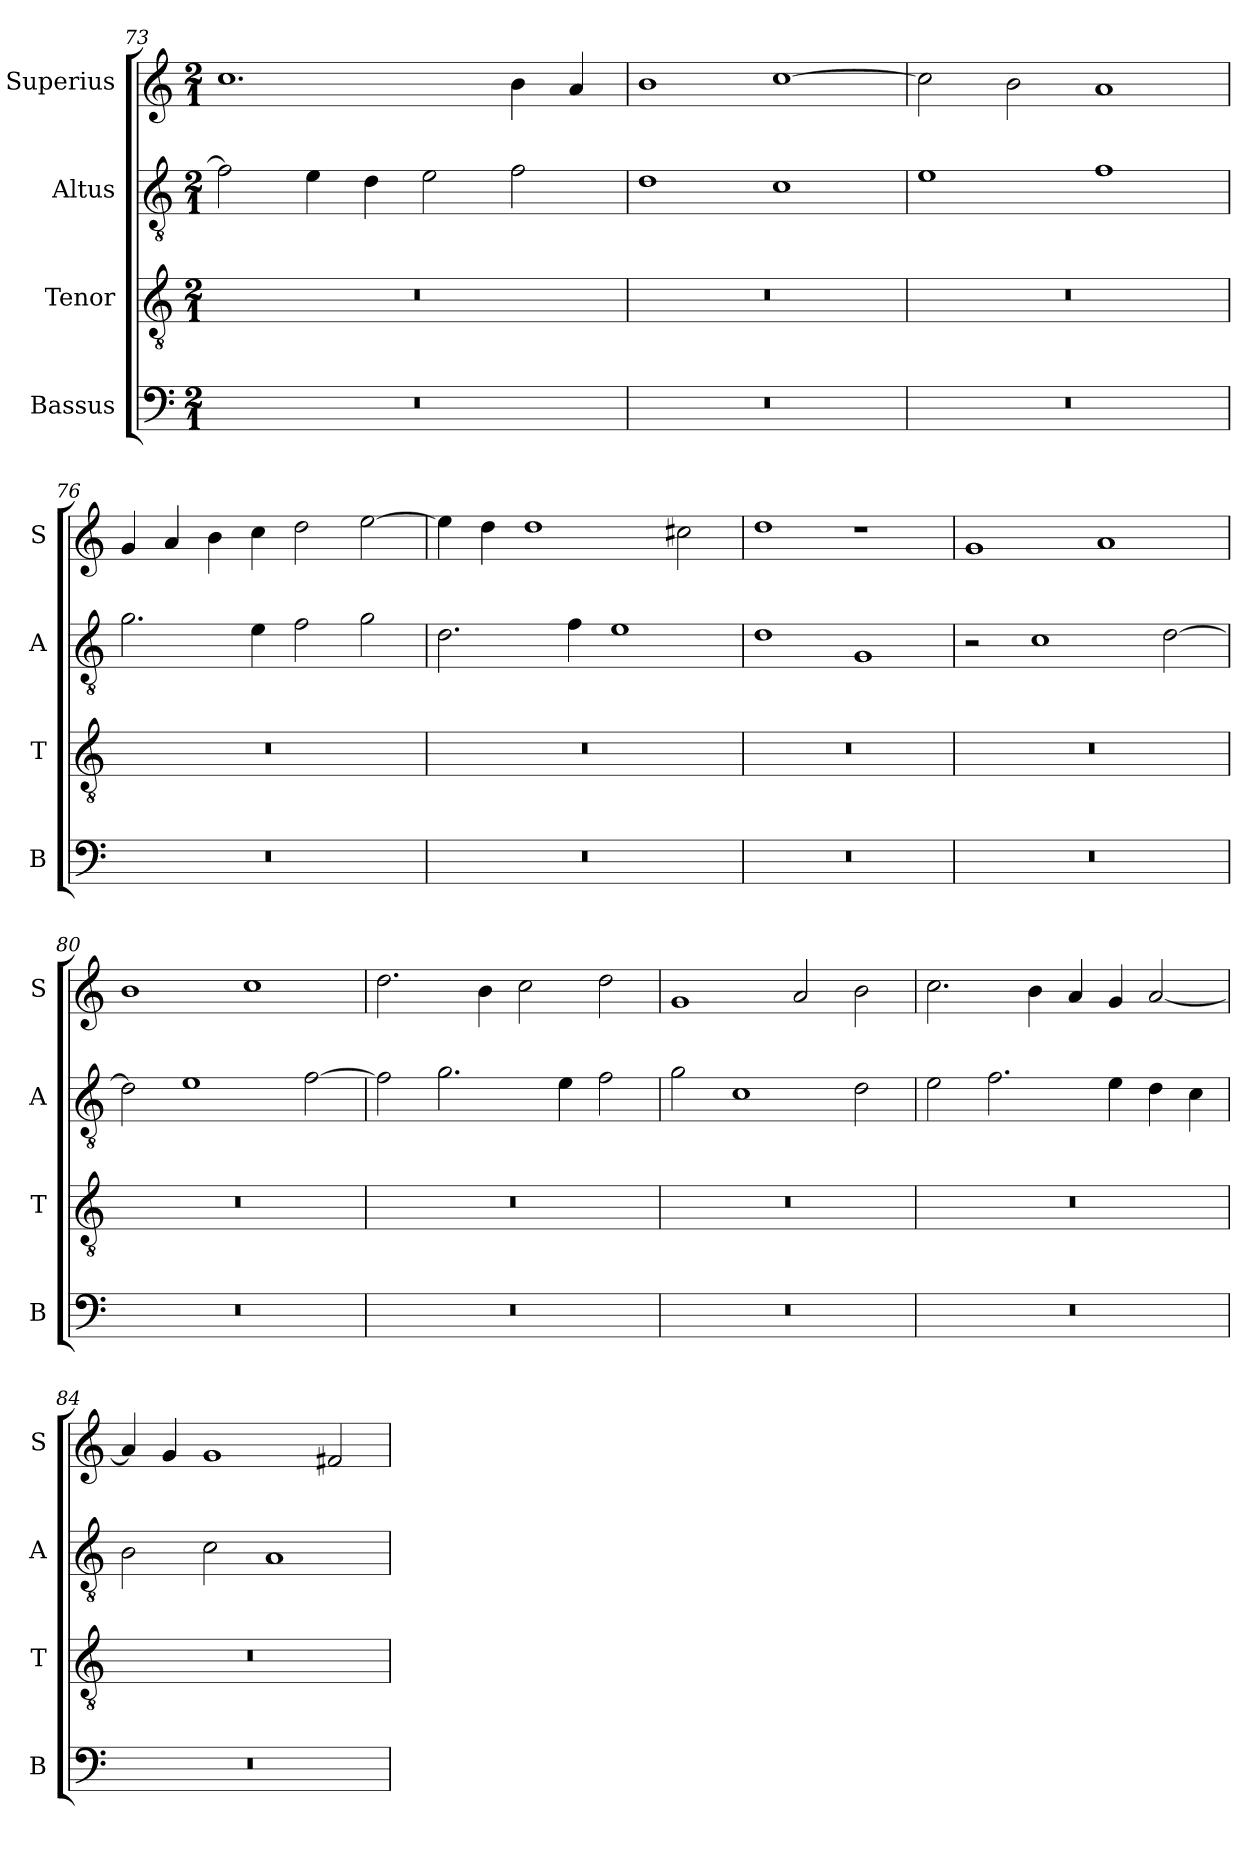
**kern	**kern	**kern	**kern
*part4	*part3	*part2	*part1
*staff4	*staff3	*staff2	*staff1
*I"Bassus	*I"Tenor	*I"Altus	*I"Superius
*I'B	*I'T	*I'A	*I'S
*clefF4	*clefGv2	*clefGv2	*clefG2
*k[]	*k[]	*k[]	*k[]
*M2/1	*M2/1	*M2/1	*M2/1
=73	=73	=73	=73
0r	0r	2f\]	1.cc
.	.	4e\	.
.	.	4d\	.
.	.	2e\	.
.	.	2f\	4b\
.	.	.	4a/
=74	=74	=74	=74
0r	0r	1d	1b
.	.	1c	[1cc
=75	=75	=75	=75
0r	0r	1e	2cc\]
.	.	.	2b\
.	.	1f	1a
=76	=76	=76	=76
0r	0r	2.g\	4g/
.	.	.	4a/
.	.	.	4b\
.	.	4e\	4cc\
.	.	2f\	2dd\
.	.	2g\	[2ee\
=77	=77	=77	=77
0r	0r	2.d\	4ee\]
.	.	.	4dd\
.	.	.	1dd
.	.	4f\	.
.	.	1e	.
.	.	.	2cc#X\
=78	=78	=78	=78
0r	0r	1d	1dd
.	.	1G	1r
=79	=79	=79	=79
0r	0r	2r	1g
.	.	1c	.
.	.	.	1a
.	.	[2d\	.
=80	=80	=80	=80
0r	0r	2d\]	1b
.	.	1e	.
.	.	.	1cc
.	.	[2f\	.
=81	=81	=81	=81
0r	0r	2f\]	2.dd\
.	.	2.g\	.
.	.	.	4b\
.	.	.	2cc\
.	.	4e\	.
.	.	2f\	2dd\
=82	=82	=82	=82
0r	0r	2g\	1g
.	.	1c	.
.	.	.	2a/
.	.	2d\	2b\
=83	=83	=83	=83
0r	0r	2e\	2.cc\
.	.	2.f\	.
.	.	.	4b\
.	.	.	4a/
.	.	4e\	4g/
.	.	4d\	[2a/
.	.	4c\	.
=84	=84	=84	=84
0r	0r	2B\	4a/]
.	.	.	4g/
.	.	2c\	1g
.	.	1A	.
.	.	.	2f#X/
=	=	=	=
*-	*-	*-	*-
